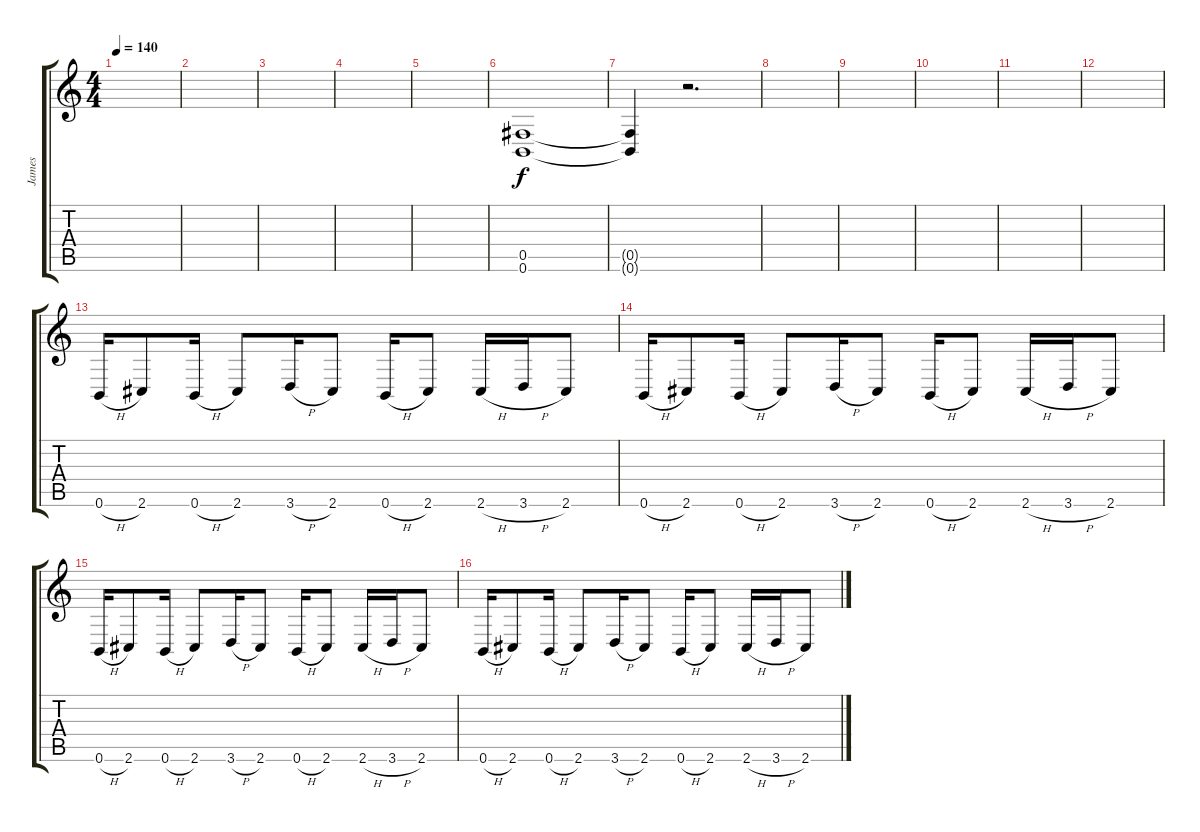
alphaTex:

\track ("James" "James") {instrument overdrivenguitar}
\staff {score tabs}
\tuning (Db4 Ab3 E3 B2 Gb2 B1) {hide}
\ts (4 4)
\tempo 140
\clef g2
\ks c
|
|
|
|
|
(0.5 0.6).1 |
(0.5{t} 0.6{t}).4 r.2{d} |
|
|
|
|
|
0.6{h}.16 2.6.8 0.6{h}.16 2.6.8 3.6{h}.16 2.6.8 0.6{h}.16 2.6.8 2.6{h}.16 3.6{h}.16 2.6.8 |
0.6{h}.16 2.6.8 0.6{h}.16 2.6.8 3.6{h}.16 2.6.8 0.6{h}.16 2.6.8 2.6{h}.16 3.6{h}.16 2.6.8 |
0.6{h}.16 2.6.8 0.6{h}.16 2.6.8 3.6{h}.16 2.6.8 0.6{h}.16 2.6.8 2.6{h}.16 3.6{h}.16 2.6.8 |
0.6{h}.16 2.6.8 0.6{h}.16 2.6.8 3.6{h}.16 2.6.8 0.6{h}.16 2.6.8 2.6{h}.16 3.6{h}.16 2.6.8
